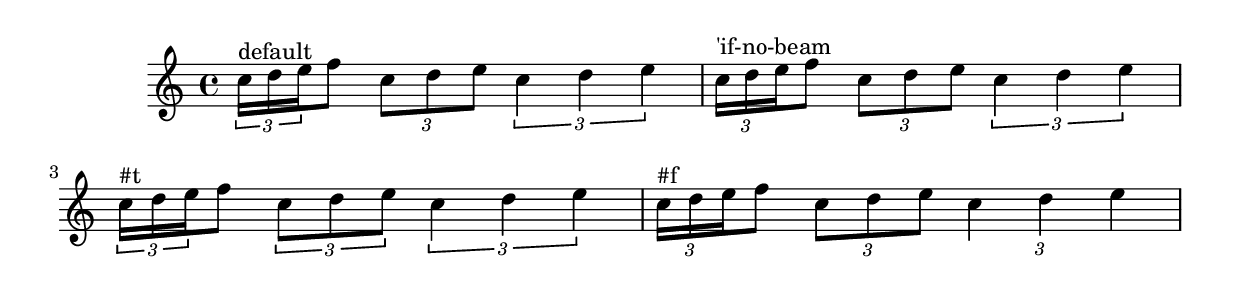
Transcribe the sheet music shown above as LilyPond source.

%% Do not edit this file; it is auto-generated from LSR http://lsr.dsi.unimi.it
%% This file is in the public domain.
\version "2.11.53"

\header {
  lsrtags = "rhythms, tweaks-and-overrides"

  texidoc = "
The default behavior of tuplet-bracket visibility is to print a bracket
unless there is a beam of the same length as the tuplet. To control the
visibility of tuplet brackets, set the property @code{TupletBracket
#'bracket-visibility} to either @code{##t} (always print a bracket),
@code{##f} (never print a bracket) or @code{#'if-no-beam} (only print a
bracket if there is no beam). 

"
  doctitle = "Controlling tuplet bracket visibility"
} % begin verbatim
mus = \relative c'' {
  \times 2/3 { c16[ d e } f8]
  \times 2/3 { c8 d e }
  \times 2/3 { c4 d e }
}

\new Voice \relative c'{
  << \mus s4^"default" >>
  \override TupletBracket #'bracket-visibility = #'if-no-beam
  << \mus s4^"'if-no-beam" >>
  \override TupletBracket #'bracket-visibility = ##t
  << \mus s4^"#t" >>
  \override TupletBracket #'bracket-visibility = ##f
  << \mus s4^"#f" >>
} 

